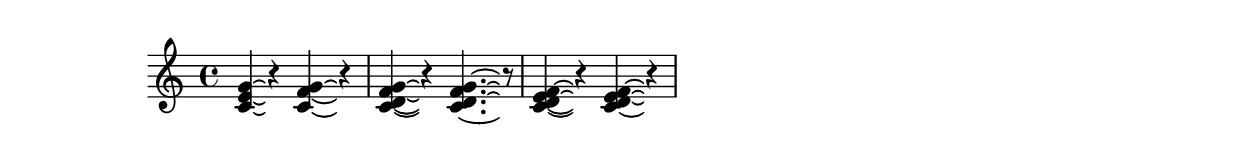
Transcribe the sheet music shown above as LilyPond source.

%% DO NOT EDIT this file manually; it is automatically
%% generated from LSR http://lsr.dsi.unimi.it
%% Make any changes in LSR itself, or in Documentation/snippets/new/ ,
%% and then run scripts/auxiliar/makelsr.py
%%
%% This file is in the public domain.
\version "2.14.0"

\header {
  lsrtags = "expressive-marks, keyboards, fretted-strings"

  texidoc = "
Laissez vibrer ties have a fixed size. Their formatting can be tuned
using @code{'tie-configuration}.

"
  doctitle = "Laissez vibrer ties"
} % begin verbatim

\relative c' {
  <c e g>4\laissezVibrer r <c f g>\laissezVibrer r
  <c d f g>4\laissezVibrer r <c d f g>4.\laissezVibrer r8

  <c d e f>4\laissezVibrer r
  \override LaissezVibrerTieColumn #'tie-configuration
     = #`((-7 . ,DOWN)
          (-5 . ,DOWN)
          (-3 . ,UP)
          (-1 . ,UP))
  <c d e f>4\laissezVibrer r
}

